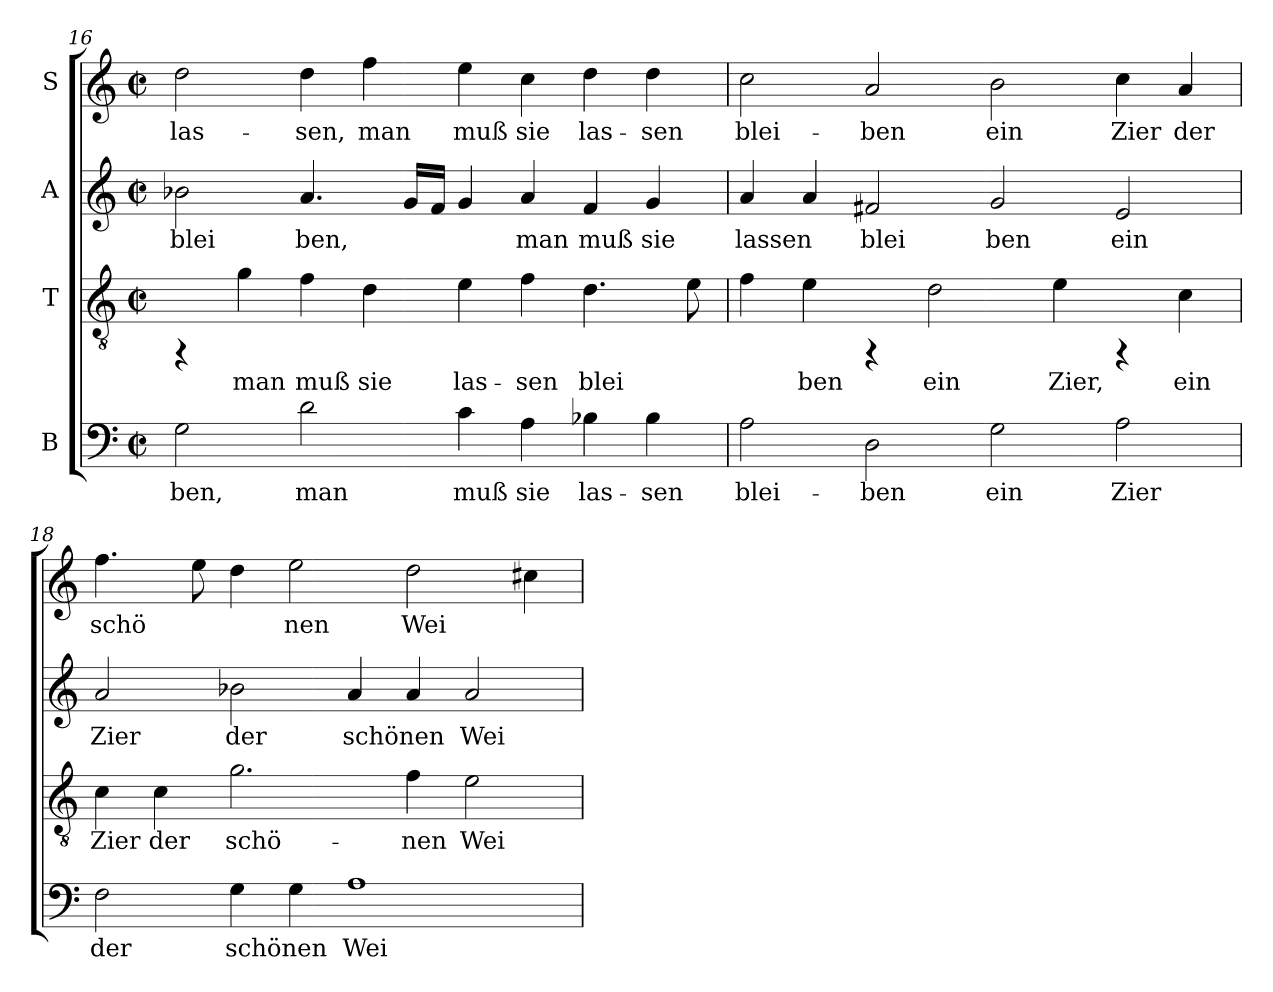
**kern	**text	**kern	**text	**kern	**text	**kern	**text
*part4	*part4	*part3	*part3	*part2	*part2	*part1	*part1
*staff4	*staff4	*staff3	*staff3	*staff2	*staff2	*staff1	*staff1
*I"B	*	*I"T	*	*I"A	*	*I"S	*
!!LO:PB:g=z
*clefF4	*	*clefGv2	*	*clefG2	*	*clefG2	*
*k[]	*	*k[]	*	*k[]	*	*k[]	*
*C:	*	*C:	*	*C:	*	*C:	*
*M2/2	*	*M2/2	*	*M2/2	*	*M2/2	*
*met(c|)	*	*met(c|)	*	*met(c|)	*	*met(c|)	*
=16	=16	=16	=16	=16	=16	=16	=16
!	!LO:LY:b:cj	!	!	!	!LO:LY:b:cj	!	!LO:LY:b:cj
2G\	ben,	4rFF	.	2b-X\	blei	2dd\	las-
!	!	!	!LO:LY:b:cj	!	!	!	!
.	.	4g\	man	.	.	.	.
!	!LO:LY:b:cj	!	!LO:LY:b:cj	!	!LO:LY:b:cj	!	!LO:LY:b:cj
2d\	man	4f\	muß	4.a/	ben,	4dd\	-sen,
!	!	!	!LO:LY:b:cj	!	!	!	!LO:LY:b:cj
.	.	4d\	sie	.	.	4ff\	man
!	!	!	!	!	!LO:LY:b:cj	!	!
.	.	.	.	16g/L	.	.	.
!	!	!	!	!	!LO:LY:b:cj	!	!
.	.	.	.	16f/J	.	.	.
!	!LO:LY:b:cj	!	!LO:LY:b:cj	!	!LO:LY:b:cj	!	!LO:LY:b:cj
4c\	muß	4e\	las-	4g/	.	4ee\	muß
!	!LO:LY:b:cj	!	!LO:LY:b:cj	!	!LO:LY:b:cj	!	!LO:LY:b:cj
4A\	sie	4f\	-sen	4a/	man	4cc\	sie
!	!LO:LY:b:cj	!	!LO:LY:b:cj	!	!LO:LY:b:cj	!	!LO:LY:b:cj
4B-X\	las-	4.d\	blei-	4f/	muß	4dd\	las-
!	!LO:LY:b:cj	!	!	!	!LO:LY:b:cj	!	!LO:LY:b:cj
4B-\	-sen	.	.	4g/	sie	4dd\	-sen
!	!	!	!LO:LY:b:cj	!	!	!	!
.	.	8e\	--	.	.	.	.
=17	=17	=17	=17	=17	=17	=17	=17
!	!LO:LY:b:cj	!	!LO:LY:b:cj	!	!LO:LY:b:cj	!	!LO:LY:b:cj
2A\	blei-	4f\	--	4a/	lassen	2cc\	blei-
!	!	!	!LO:LY:b:cj	!	!LO:LY:b:cj	!	!
.	.	4e\	-ben	4a/	.	.	.
!	!LO:LY:b:cj	!	!	!	!LO:LY:b:cj	!	!LO:LY:b:cj
2D\	-ben	4rFF	.	2f#X/	blei	2a/	-ben
!	!	!	!LO:LY:b:cj	!	!	!	!
.	.	2d\	ein	.	.	.	.
!	!LO:LY:b:cj	!	!	!	!LO:LY:b:cj	!	!LO:LY:b:cj
2G\	ein	.	.	2g/	ben	2b\	ein
!	!	!	!LO:LY:b:cj	!	!	!	!
.	.	4e\	Zier,	.	.	.	.
!	!LO:LY:b:cj	!	!	!	!LO:LY:b:cj	!	!LO:LY:b:cj
2A\	Zier	4rFF	.	2e/	ein	4cc\	Zier
!	!	!	!LO:LY:b:cj	!	!	!	!LO:LY:b:cj
.	.	4c\	ein	.	.	4a/	der
=18	=18	=18	=18	=18	=18	=18	=18
!	!LO:LY:b:cj	!	!LO:LY:b:cj	!	!LO:LY:b:cj	!	!LO:LY:b:cj
2F\	der	4c\	Zier	2a/	Zier	4.ff\	schö-
!	!	!	!LO:LY:b:cj	!	!	!	!
.	.	4c\	der	.	.	.	.
!	!	!	!	!	!	!	!LO:LY:b:cj
.	.	.	.	.	.	8ee\	--
!	!LO:LY:b:cj	!	!LO:LY:b:cj	!	!LO:LY:b:cj	!	!LO:LY:b:cj
4G\	schönen	2.g\	schö-	2b-X\	der	4dd\	--
!	!LO:LY:b:cj	!	!	!	!	!	!LO:LY:b:cj
4G\	.	.	.	.	.	2ee\	-nen
!	!LO:LY:b:cj	!	!	!	!LO:LY:b:cj	!	!
1A	Wei-	.	.	4a/	schönen	.	.
!	!	!	!LO:LY:b:cj	!	!LO:LY:b:cj	!	!LO:LY:b:cj
.	.	4f\	-nen	4a/	.	2dd\	Wei-
!	!	!	!LO:LY:b:cj	!	!LO:LY:b:cj	!	!
.	.	2e\	Wei-	2a/	Wei	.	.
!	!	!	!	!	!	!	!LO:LY:b:cj
.	.	.	.	.	.	4cc#\	--
=	=	=	=	=	=	=	=
*-	*-	*-	*-	*-	*-	*-	*-
